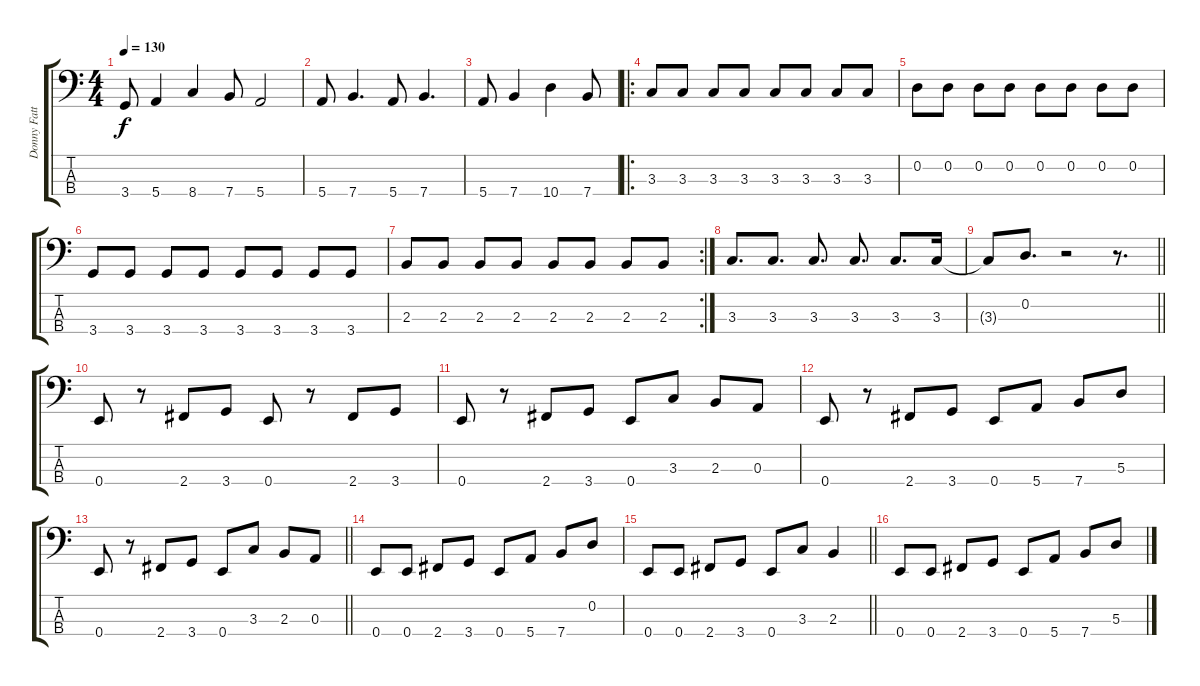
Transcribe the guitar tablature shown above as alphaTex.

\track ("Donny Fattah (bass)" "Donny Fatt") {instrument electricbassfinger}
\staff {score tabs}
\tuning (G2 D2 A1 E1) {hide}
\ts (4 4)
\tempo 130
\clef f4
\ks c
3.4.8{dy f} 5.4.4 8.4.4 7.4.8 5.4.2 |
5.4.8 7.4.4{d} 5.4.8 7.4.4{d} |
5.4.8 7.4.4 10.4.4 7.4.8 |
\ro
3.3.8 3.3.8 3.3.8 3.3.8 3.3.8 3.3.8 3.3.8 3.3.8 |
0.2.8 0.2.8 0.2.8 0.2.8 0.2.8 0.2.8 0.2.8 0.2.8 |
3.4.8 3.4.8 3.4.8 3.4.8 3.4.8 3.4.8 3.4.8 3.4.8 |
\rc 2
2.3.8 2.3.8 2.3.8 2.3.8 2.3.8 2.3.8 2.3.8 2.3.8 |
3.3.8{d} 3.3.8{d} 3.3.8{d} 3.3.8{d} 3.3.8{d} 3.3.16 |
\barLineRight lightlight
3.3{t}.8 0.2.8{d} r.2 r.8{d} |
0.4.8 r.8 2.4.8 3.4.8 0.4.8 r.8 2.4.8 3.4.8 |
0.4.8 r.8 2.4.8 3.4.8 0.4.8 3.3.8 2.3.8 0.3.8 |
0.4.8 r.8 2.4.8 3.4.8 0.4.8 5.4.8 7.4.8 5.3.8 |
\barLineRight lightlight
0.4.8 r.8 2.4.8 3.4.8 0.4.8 3.3.8 2.3.8 0.3.8 |
0.4.8 0.4.8 2.4.8 3.4.8 0.4.8 5.4.8 7.4.8 0.2.8 |
\barLineRight lightlight
0.4.8 0.4.8 2.4.8 3.4.8 0.4.8 3.3.8 2.3.4 |
0.4.8 0.4.8 2.4.8 3.4.8 0.4.8 5.4.8 7.4.8 5.3.8
